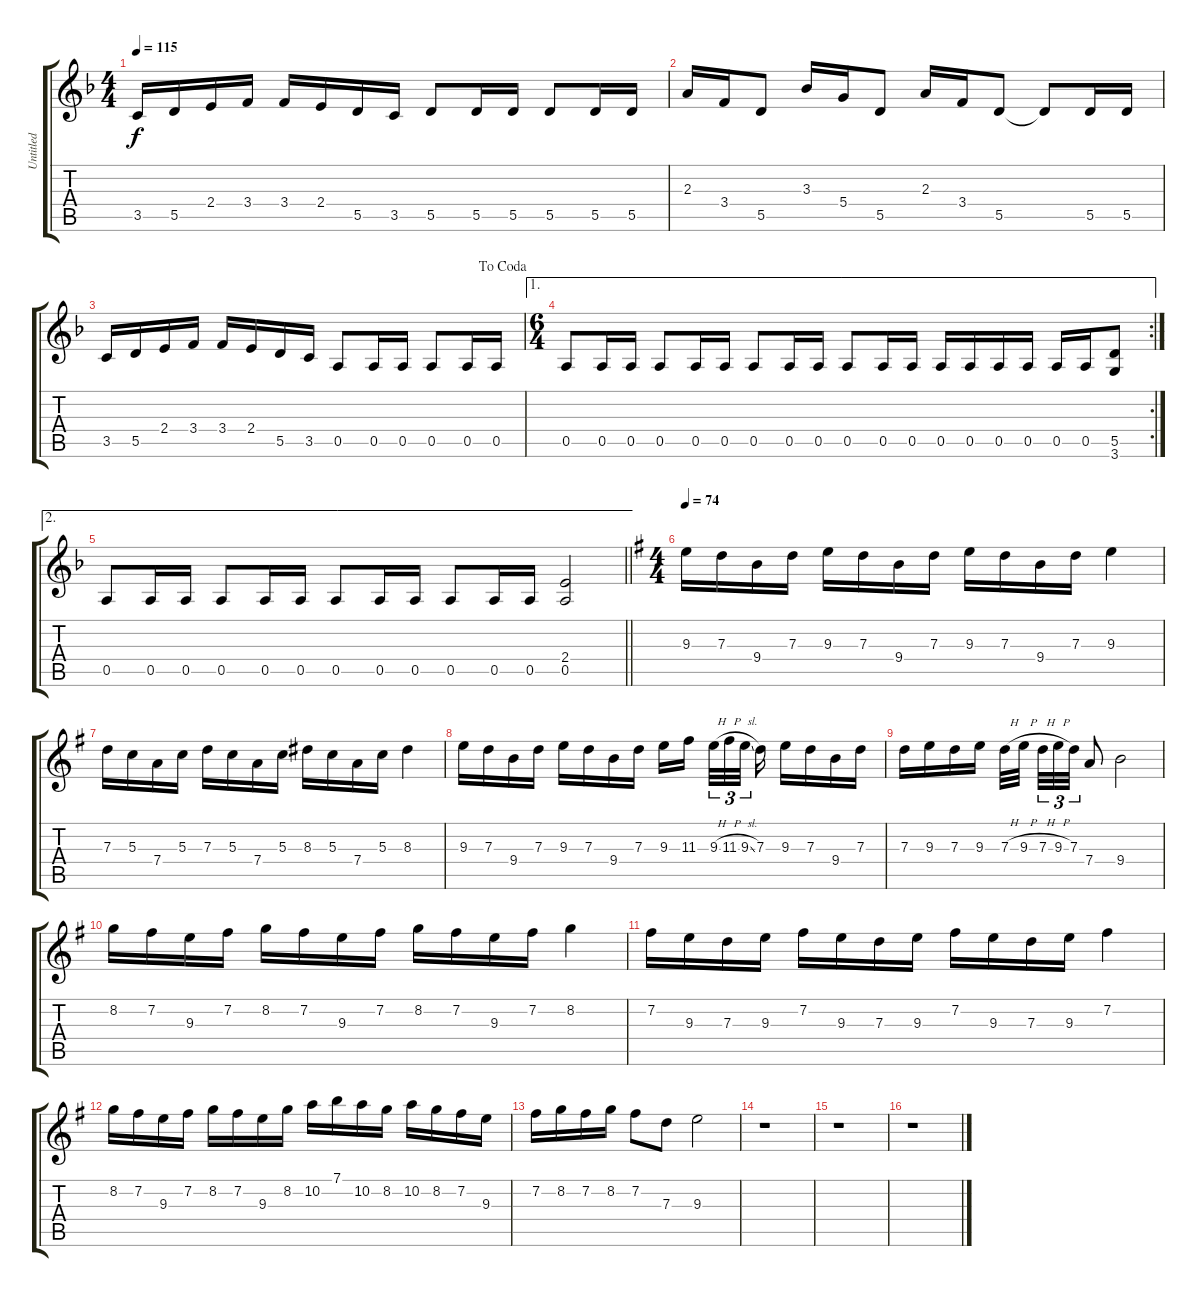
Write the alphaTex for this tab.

\track ("Untitled" "Untitled") {instrument distortionguitar}
\staff {score tabs}
\tuning (E4 B3 G3 D3 A2 E2) {hide}
\ts (4 4)
\tempo 115
\clef g2
\ks f
3.5.16{dy f} 5.5.16 2.4.16 3.4.16 3.4.16 2.4.16 5.5.16 3.5.16 5.5.8 5.5.16 5.5.16 5.5.8 5.5.16 5.5.16 |
2.3.16 3.4.16 5.5.8 3.3.16 5.4.16 5.5.8 2.3.16 3.4.16 5.5.8 5.5{t}.8 5.5.16 5.5.16 |
\jump dacoda
3.5.16 5.5.16 2.4.16 3.4.16 3.4.16 2.4.16 5.5.16 3.5.16 0.5.8 0.5.16 0.5.16 0.5.8 0.5.16 0.5.16 |
\ae 1
\rc 2
\ts (6 4)
0.5.8 0.5.16 0.5.16 0.5.8 0.5.16 0.5.16 0.5.8 0.5.16 0.5.16 0.5.8 0.5.16 0.5.16 0.5.16 0.5.16 0.5.16 0.5.16 0.5.16 0.5.16 (5.5 3.6).8 |
\ae 2
\barLineRight lightlight
0.5.8 0.5.16 0.5.16 0.5.8 0.5.16 0.5.16 0.5.8 0.5.16 0.5.16 0.5.8 0.5.16 0.5.16 (2.4 0.5).2 |
\ts (4 4)
\tempo 74
\ks g
9.3.16 7.3.16 9.4.16 7.3.16 9.3.16 7.3.16 9.4.16 7.3.16 9.3.16 7.3.16 9.4.16 7.3.16 9.3.4 |
7.3.16 5.3.16 7.4.16 5.3.16 7.3.16 5.3.16 7.4.16 5.3.16 8.3.16 5.3.16 7.4.16 5.3.16 8.3.4 |
9.3.16 7.3.16 9.4.16 7.3.16 9.3.16 7.3.16 9.4.16 7.3.16 9.3.16 11.3.16{beam splitsecondary} 9.3{h}.32{tu (3 2)} 11.3{h}.32{tu (3 2)} 9.3{sl}.32{tu (3 2) beam splitsecondary} 7.3.16 9.3.16 7.3.16 9.4.16 7.3.16 |
7.3.16 9.3.16 7.3.16 9.3.16 7.3{h}.32 9.3{h}.32{beam splitsecondary} 7.3{h}.32{tu (3 2)} 9.3{h}.32{tu (3 2)} 7.3.32{tu (3 2)} 7.4.8 9.4.2 |
8.2.16 7.2.16 9.3.16 7.2.16 8.2.16 7.2.16 9.3.16 7.2.16 8.2.16 7.2.16 9.3.16 7.2.16 8.2.4 |
7.2.16 9.3.16 7.3.16 9.3.16 7.2.16 9.3.16 7.3.16 9.3.16 7.2.16 9.3.16 7.3.16 9.3.16 7.2.4 |
8.2.16 7.2.16 9.3.16 7.2.16 8.2.16 7.2.16 9.3.16 8.2.16 10.2.16 7.1.16 10.2.16 8.2.16 10.2.16 8.2.16 7.2.16 9.3.16 |
7.2.16 8.2.16 7.2.16 8.2.16 7.2.8 7.3.8 9.3.2 |
r.1 |
r.1 |
r.1
